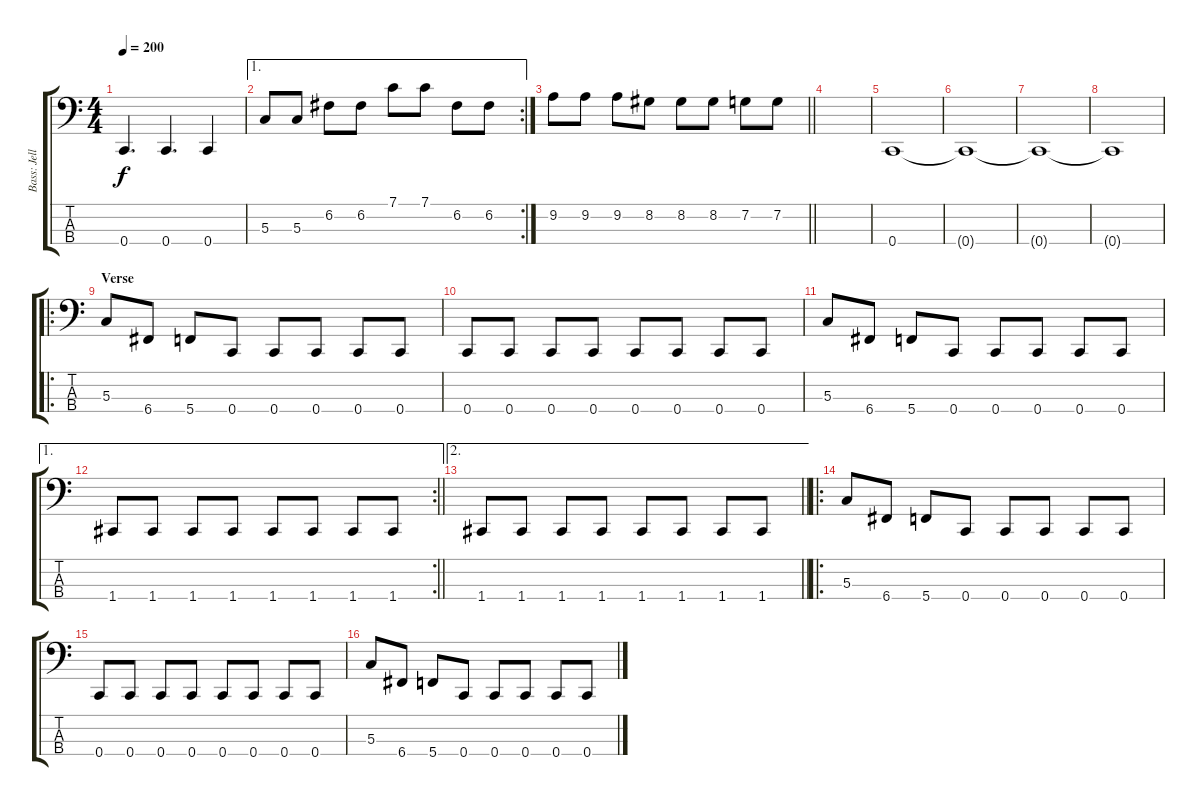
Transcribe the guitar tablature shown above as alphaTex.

\track ("Bass: Jelle" "Bass: Jell") {instrument electricbasspick}
\staff {score tabs}
\tuning (F2 C2 G1 C1) {hide}
\ts (4 4)
\tempo 200
\clef f4
\ks c
0.4.4{d dy f} 0.4.4{d} 0.4.4 |
\ae 1
\rc 2
5.3.8 5.3.8 6.2.8 6.2.8 7.1.8 7.1.8 6.2.8 6.2.8 |
\barLineRight lightlight
9.2.8 9.2.8 9.2.8 8.2.8 8.2.8 8.2.8 7.2.8 7.2.8 |
\section ("" "")
|
0.4.1 |
0.4{t}.1 |
0.4{t}.1 |
0.4{t}.1 |
\ro
\section ("" "Verse")
5.3.8 6.4.8 5.4.8 0.4.8 0.4.8 0.4.8 0.4.8 0.4.8 |
0.4.8 0.4.8 0.4.8 0.4.8 0.4.8 0.4.8 0.4.8 0.4.8 |
5.3.8 6.4.8 5.4.8 0.4.8 0.4.8 0.4.8 0.4.8 0.4.8 |
\ae 1
\rc 2
\barLineRight lightlight
1.4.8 1.4.8 1.4.8 1.4.8 1.4.8 1.4.8 1.4.8 1.4.8 |
\ae 2
\barLineRight lightlight
1.4.8 1.4.8 1.4.8 1.4.8 1.4.8 1.4.8 1.4.8 1.4.8 |
\ro
5.3.8 6.4.8 5.4.8 0.4.8 0.4.8 0.4.8 0.4.8 0.4.8 |
0.4.8 0.4.8 0.4.8 0.4.8 0.4.8 0.4.8 0.4.8 0.4.8 |
5.3.8 6.4.8 5.4.8 0.4.8 0.4.8 0.4.8 0.4.8 0.4.8
